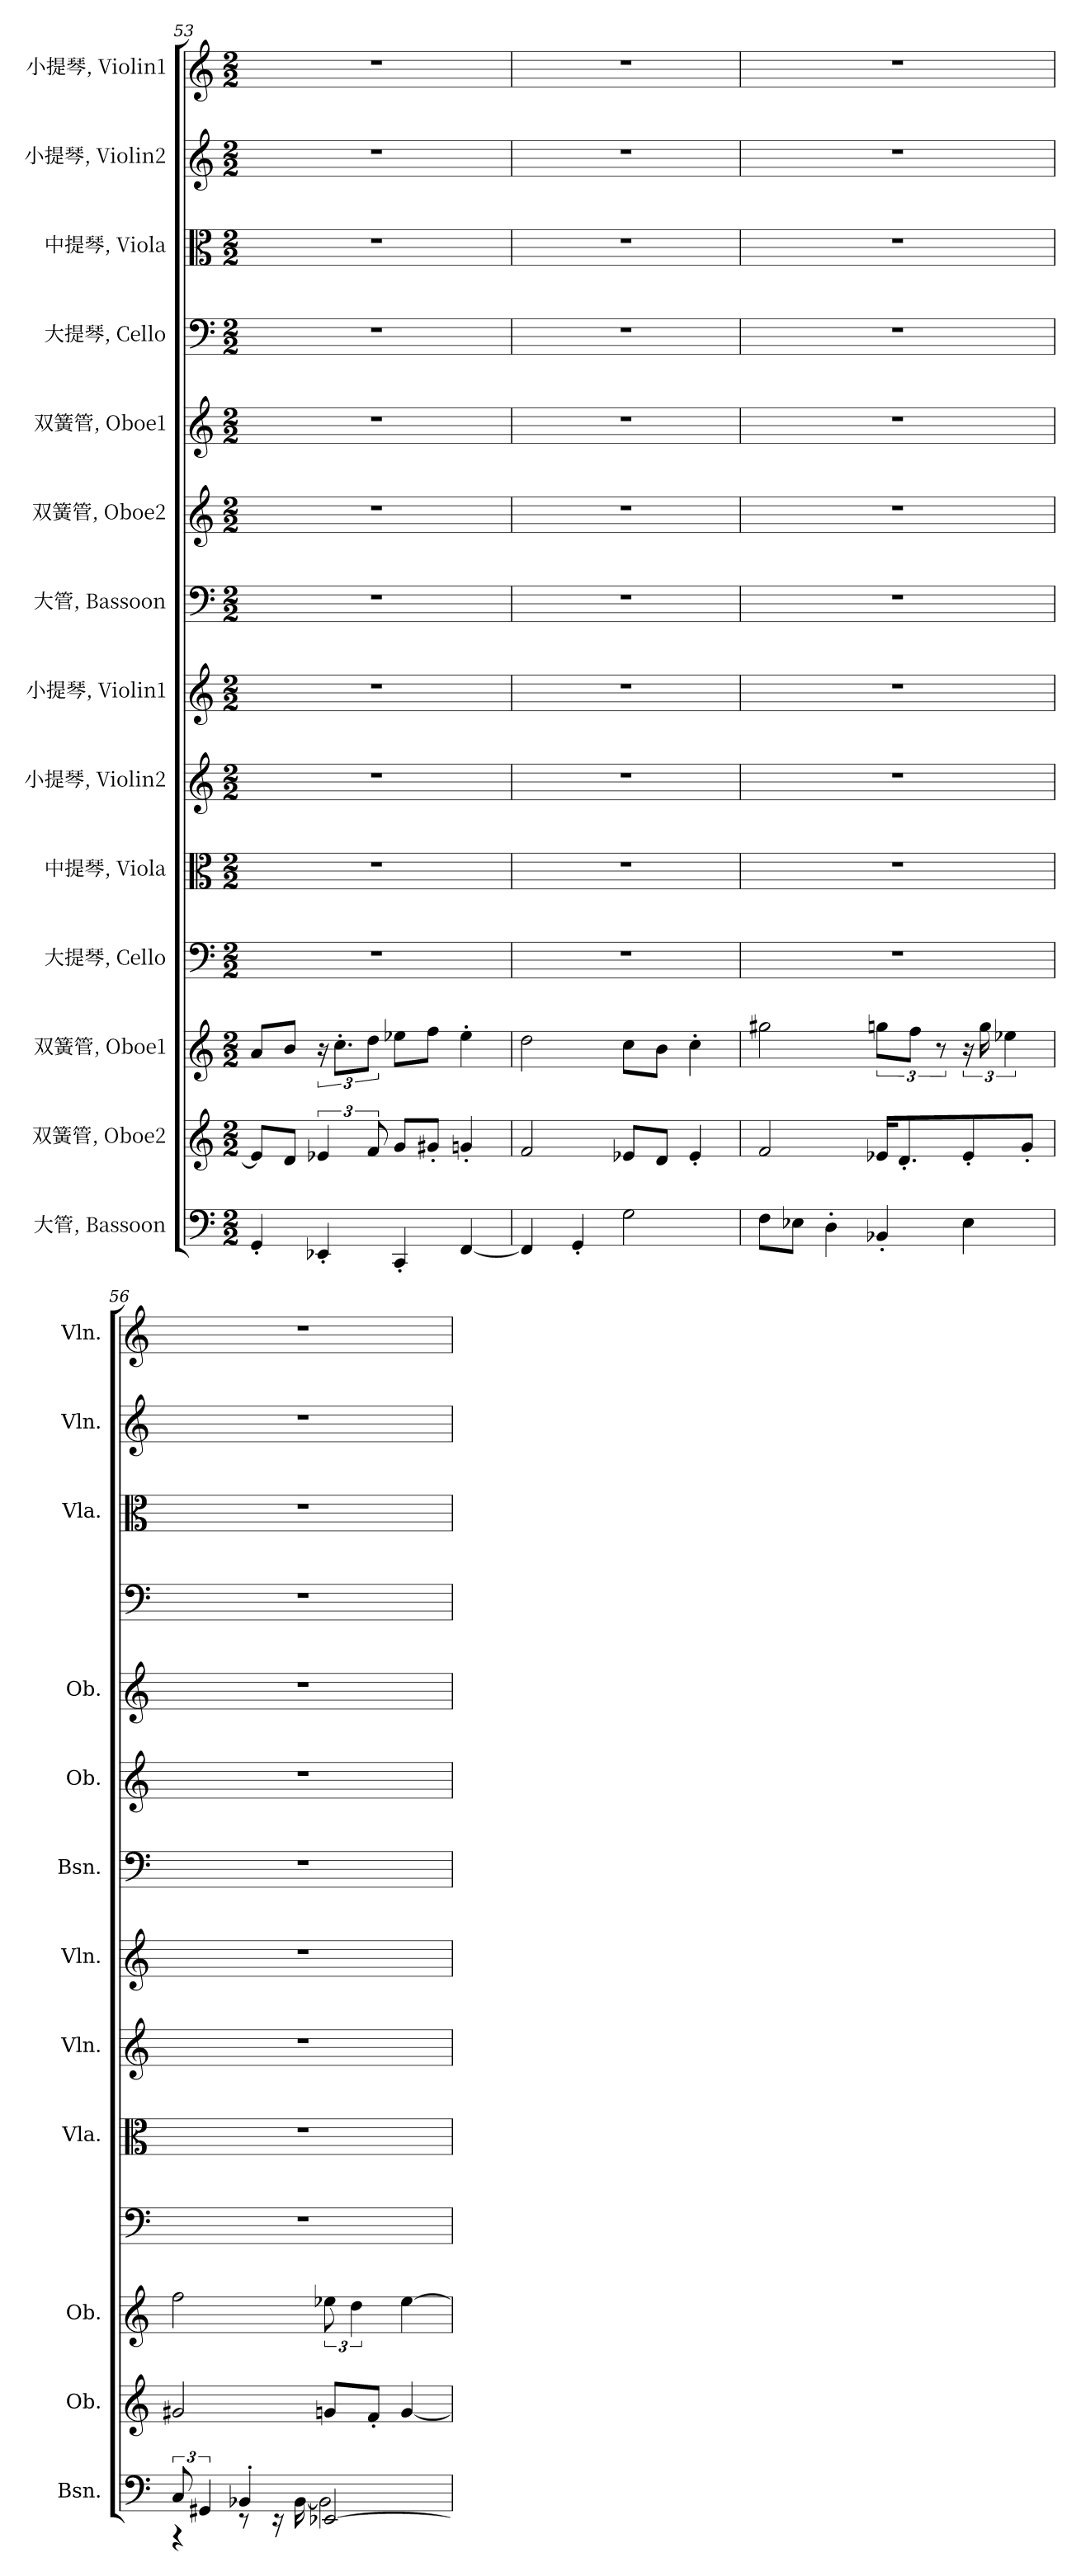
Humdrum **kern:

**kern	**kern	**kern	**kern	**kern	**kern	**kern	**kern	**kern	**kern	**kern	**kern	**kern	**kern
*part14	*part13	*part12	*part11	*part10	*part9	*part8	*part7	*part6	*part5	*part4	*part3	*part2	*part1
*staff14	*staff13	*staff12	*staff11	*staff10	*staff9	*staff8	*staff7	*staff6	*staff5	*staff4	*staff3	*staff2	*staff1
*I"大管, Bassoon	*I"双簧管, Oboe2	*I"双簧管, Oboe1	*I"大提琴, Cello	*I"中提琴, Viola	*I"小提琴, Violin2	*I"小提琴, Violin1	*I"大管, Bassoon	*I"双簧管, Oboe2	*I"双簧管, Oboe1	*I"大提琴, Cello	*I"中提琴, Viola	*I"小提琴, Violin2	*I"小提琴, Violin1
*I'Bsn.	*I'Ob.	*I'Ob.	*	*I'Vla.	*I'Vln.	*I'Vln.	*I'Bsn.	*I'Ob.	*I'Ob.	*	*I'Vla.	*I'Vln.	*I'Vln.
!!LO:PB:g=z
*clefF4	*clefG2	*clefG2	*clefF4	*clefC3	*clefG2	*clefG2	*clefF4	*clefG2	*clefG2	*clefF4	*clefC3	*clefG2	*clefG2
*k[]	*k[]	*k[]	*k[]	*k[]	*k[]	*k[]	*k[]	*k[]	*k[]	*k[]	*k[]	*k[]	*k[]
*M2/2	*M2/2	*M2/2	*M2/2	*M2/2	*M2/2	*M2/2	*M2/2	*M2/2	*M2/2	*M2/2	*M2/2	*M2/2	*M2/2
=53	=53	=53	=53	=53	=53	=53	=53	=53	=53	=53	=53	=53	=53
4GG'/	8e-/L]	8a/L	1r	1r	1r	1r	1r	1r	1r	1r	1r	1r	1r
.	8d/J	8b/J	.	.	.	.	.	.	.	.	.	.	.
4EE-X'/	6e-X/	24r	.	.	.	.	.	.	.	.	.	.	.
.	.	12.cc'\L	.	.	.	.	.	.	.	.	.	.	.
.	12f/	12dd\J	.	.	.	.	.	.	.	.	.	.	.
4CC'/	8g/L	8ee-X\L	.	.	.	.	.	.	.	.	.	.	.
.	8g#X'/J	8ff\J	.	.	.	.	.	.	.	.	.	.	.
[4FF/	4gn'/	4ee-'\	.	.	.	.	.	.	.	.	.	.	.
=54	=54	=54	=54	=54	=54	=54	=54	=54	=54	=54	=54	=54	=54
4FF/]	2f/	2dd\	1r	1r	1r	1r	1r	1r	1r	1r	1r	1r	1r
4GG'/	.	.	.	.	.	.	.	.	.	.	.	.	.
2G\	8e-X/L	8cc\L	.	.	.	.	.	.	.	.	.	.	.
.	8d/J	8b\J	.	.	.	.	.	.	.	.	.	.	.
.	4e-'/	4cc'\	.	.	.	.	.	.	.	.	.	.	.
=55	=55	=55	=55	=55	=55	=55	=55	=55	=55	=55	=55	=55	=55
8F\L	2f/	2gg#X\	1r	1r	1r	1r	1r	1r	1r	1r	1r	1r	1r
8E-X\J	.	.	.	.	.	.	.	.	.	.	.	.	.
4D'\	.	.	.	.	.	.	.	.	.	.	.	.	.
4BB-X'/	16e-X/KL	12ggn\L	.	.	.	.	.	.	.	.	.	.	.
.	8.d'/	.	.	.	.	.	.	.	.	.	.	.	.
.	.	12ff\J	.	.	.	.	.	.	.	.	.	.	.
.	.	12r	.	.	.	.	.	.	.	.	.	.	.
4E-\	8e-'/	24r	.	.	.	.	.	.	.	.	.	.	.
.	.	24gg\	.	.	.	.	.	.	.	.	.	.	.
.	.	6ee-X\	.	.	.	.	.	.	.	.	.	.	.
.	8g'/J	.	.	.	.	.	.	.	.	.	.	.	.
=56	=56	=56	=56	=56	=56	=56	=56	=56	=56	=56	=56	=56	=56
*^	*	*	*	*	*	*	*	*	*	*	*	*	*
12C/	4r	2g#X/	2ff\	1r	1r	1r	1r	1r	1r	1r	1r	1r	1r	1r
6GG#X/	.	.	.	.	.	.	.	.	.	.	.	.	.	.
4BB-X'/	8r	.	.	.	.	.	.	.	.	.	.	.	.	.
.	16r	.	.	.	.	.	.	.	.	.	.	.	.	.
.	[16BB-\	.	.	.	.	.	.	.	.	.	.	.	.	.
[2EE-X/	2BB-\]	8gn/L	12ee-X\	.	.	.	.	.	.	.	.	.	.	.
.	.	.	6dd\	.	.	.	.	.	.	.	.	.	.	.
.	.	8f'/J	.	.	.	.	.	.	.	.	.	.	.	.
.	.	[4g/	[4ee-\	.	.	.	.	.	.	.	.	.	.	.
*v	*v	*	*	*	*	*	*	*	*	*	*	*	*	*
=	=	=	=	=	=	=	=	=	=	=	=	=	=
*-	*-	*-	*-	*-	*-	*-	*-	*-	*-	*-	*-	*-	*-
